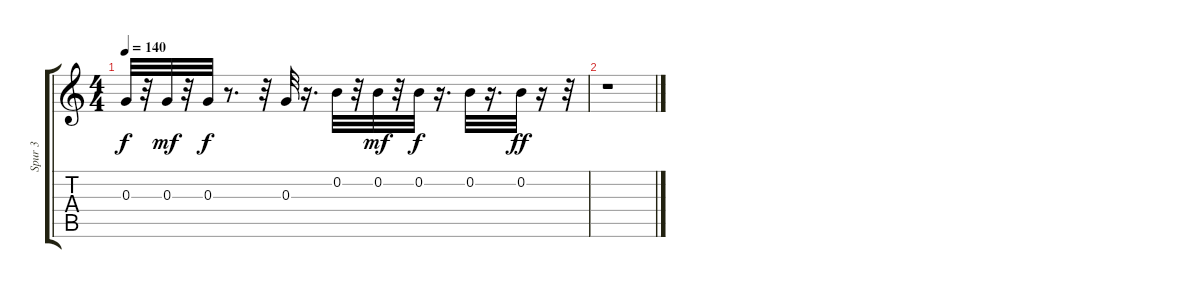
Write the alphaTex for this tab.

\track ("Spur 3" "Spur 3") {instrument electricguitarclean}
\staff {score tabs}
\tuning (E4 B3 G3 D3 A2 E2) {hide}
\ts (4 4)
\tempo 140
\clef g2
\ks c
0.3.32{dy f} r.32 0.3.32{dy mf} r.32 0.3.32{dy f} r.8{d} r.32 0.3.32 r.16{d} 0.2.32 r.32 0.2.32{dy mf} r.32 0.2.32{dy f} r.16{d} 0.2.32 r.16{d} 0.2.32{dy ff} r.16 r.32 |
r.1
